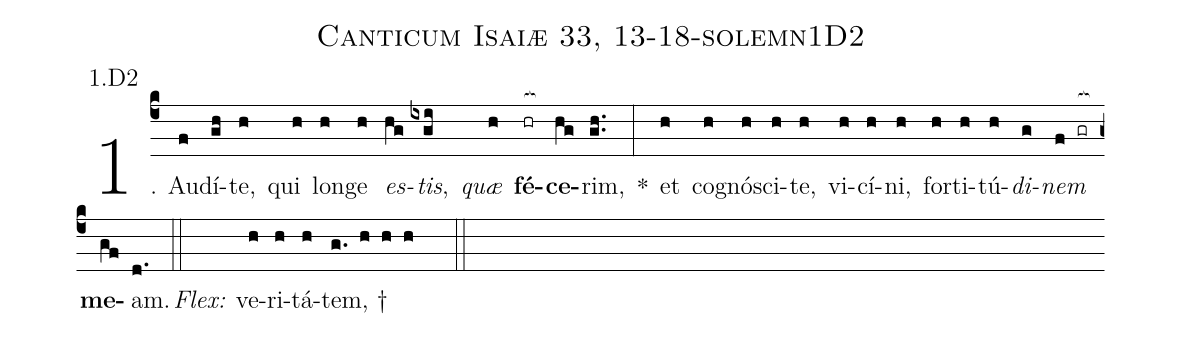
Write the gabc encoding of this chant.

name: Canticum Isaiæ 33, 13-18-solemn1D2;
annotation: 1.D2;
%%
(c4)1. Au(f)dí(gh)te,(h) qui(h) lon(h)ge(h) <i>es</i>(hg)<i>tis</i>,(ixgi) <i>quæ</i>(h) <b>fé</b>(hr[ocb:1{])<b>ce</b>(hg[ocb:0}])rim,(gh..) *(:) et(h) co(h)gnó(h)sci(h)te,(h) vi(h)cí(h)ni,(h) for(h)ti(h)tú(h)<i>di</i>(g)<i>nem</i>(f gr[ocb:1{]) <b>me</b>(gf[ocb:0}])am.(d.) (::)
<i>Flex:</i>()  ve(h)ri(h)tá(h)tem, †(g. h h h  ::)
